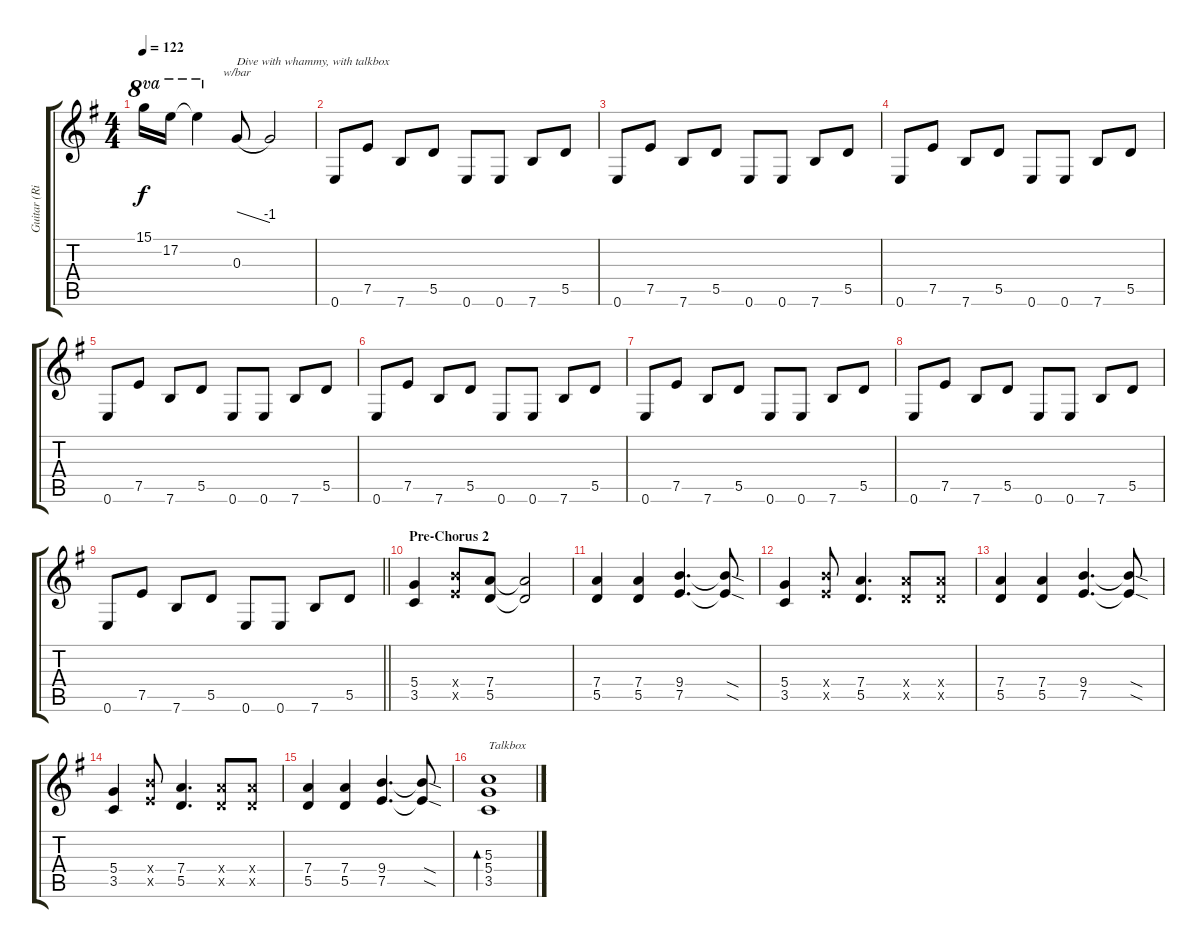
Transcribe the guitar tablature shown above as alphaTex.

\track ("Guitar (Richie Sambora)" "Guitar (Ri") {instrument distortionguitar}
\staff {score tabs}
\tuning (E4 B3 G3 D3 A2 E2) {hide}
\ts (4 4)
\tempo 122
\clef g2
\ks eminor
15.1.16{ot 8va dy f} 17.2.16{ot 8va} 17.2{t}.4{ot 8va} 0.3.8{tbe (dive default 0 0 60 -4) txt "Dive with whammy, with talkbox" instrument lead6voice} 0.3{t}.2 |
0.6.8 7.5.8 7.6.8 5.5.8 0.6.8 0.6.8 7.6.8 5.5.8 |
0.6.8 7.5.8 7.6.8 5.5.8 0.6.8 0.6.8 7.6.8 5.5.8 |
0.6.8 7.5.8 7.6.8 5.5.8 0.6.8 0.6.8 7.6.8 5.5.8 |
0.6.8 7.5.8 7.6.8 5.5.8 0.6.8 0.6.8 7.6.8 5.5.8 |
0.6.8 7.5.8 7.6.8 5.5.8 0.6.8 0.6.8 7.6.8 5.5.8 |
0.6.8 7.5.8 7.6.8 5.5.8 0.6.8 0.6.8 7.6.8 5.5.8 |
0.6.8 7.5.8 7.6.8 5.5.8 0.6.8 0.6.8 7.6.8 5.5.8 |
\barLineRight lightlight
0.6.8 7.5.8 7.6.8 5.5.8 0.6.8 0.6.8 7.6.8 5.5.8 |
\section ("" "Pre-Chorus 2")
(5.4 3.5).4 (9.4{x} 7.5{x}).8 (7.4 5.5).8 (7.4{t} 5.5{t}).2 |
(7.4 5.5).4 (7.4 5.5).4 (9.4 7.5).4{d} (9.4{sod t} 7.5{sod t}).8 |
(5.4 3.5).4 (9.4{x} 7.5{x}).8 (7.4 5.5).4{d} (7.4{x} 5.5{x}).8 (7.4{x} 5.5{x}).8 |
(7.4 5.5).4 (7.4 5.5).4 (9.4 7.5).4{d} (9.4{sod t} 7.5{sod t}).8 |
(5.4 3.5).4 (9.4{x} 7.5{x}).8 (7.4 5.5).4{d} (7.4{x} 5.5{x}).8 (7.4{x} 5.5{x}).8 |
(7.4 5.5).4 (7.4 5.5).4 (9.4 7.5).4{d} (9.4{sod t} 7.5{sod t}).8 |
(5.3 5.4 3.5).1{bd 120 txt "Talkbox" instrument lead6voice}
